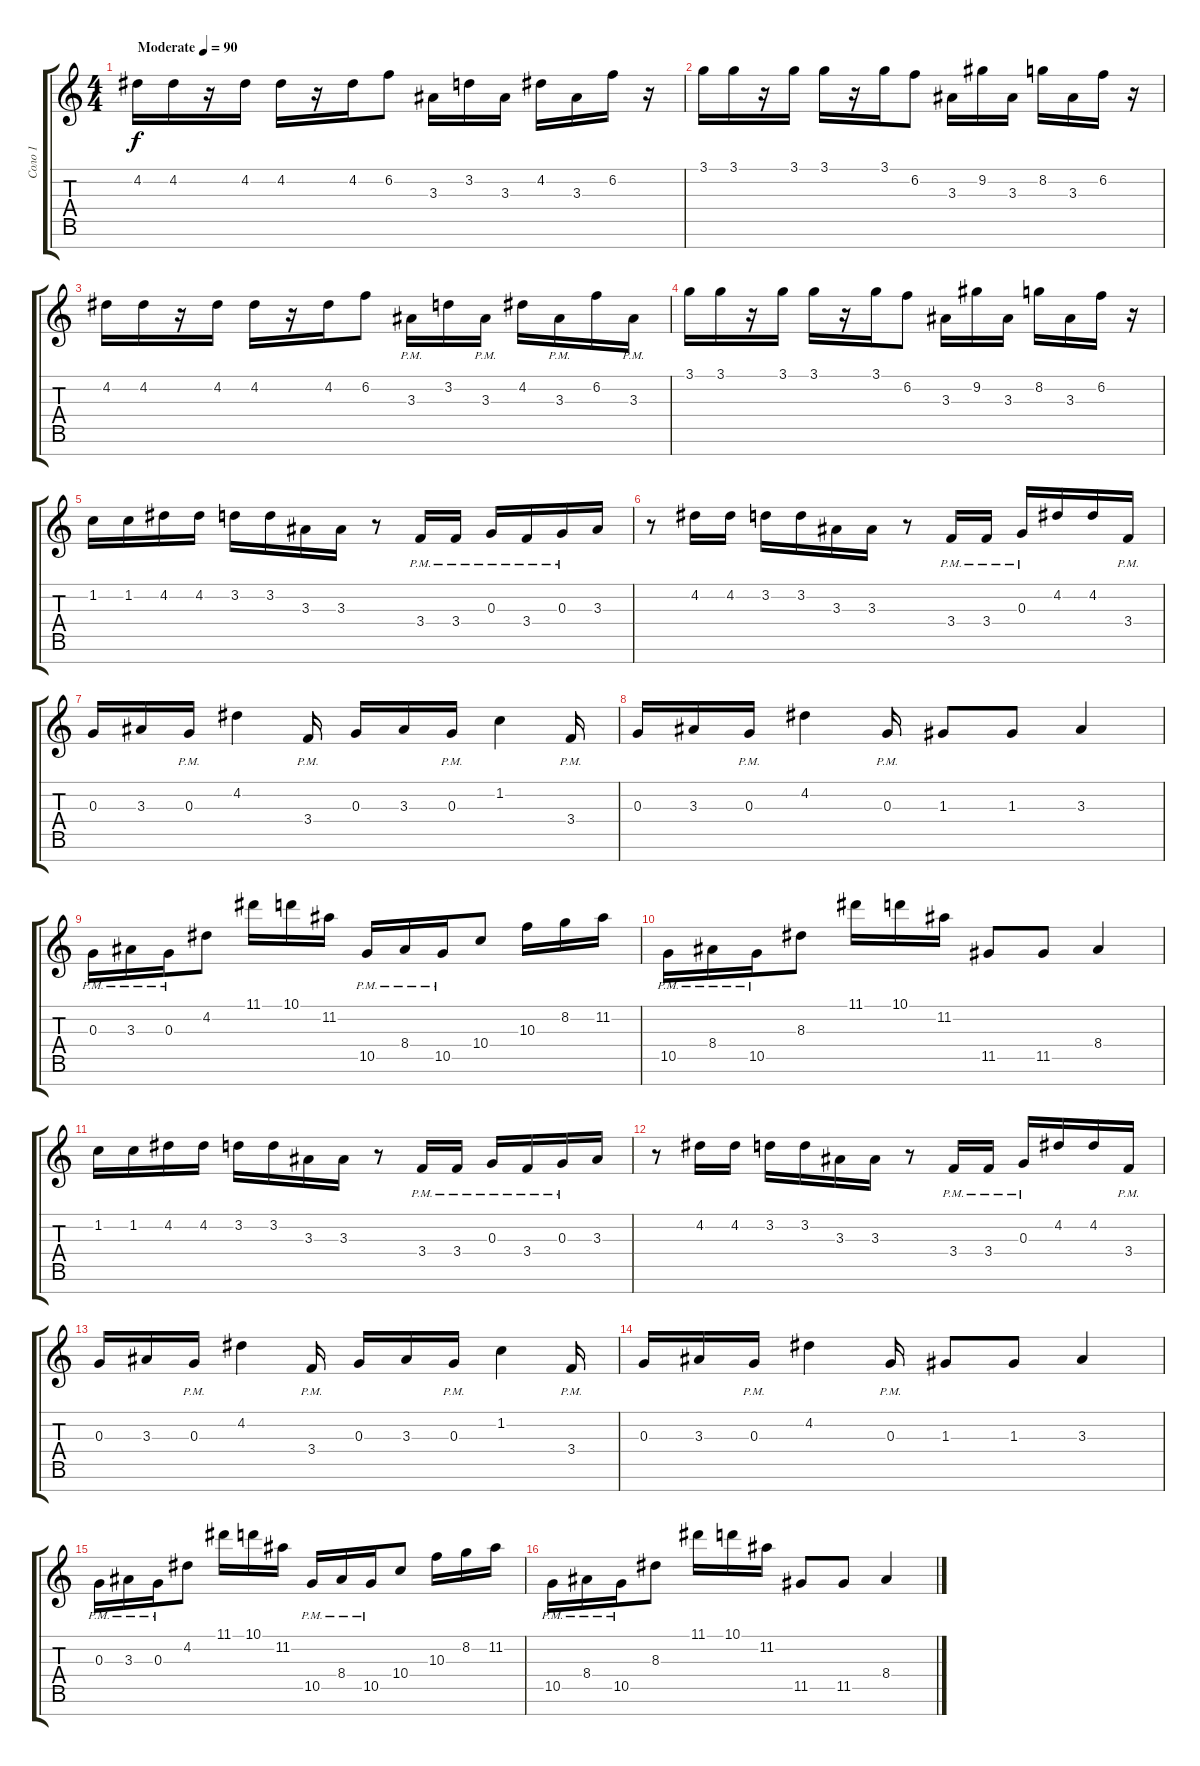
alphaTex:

\track ("Соло 1" "Соло 1") {instrument distortionguitar}
\staff {score tabs}
\tuning (E4 B3 G3 D3 A2 E2 B1) {hide}
\ts (4 4)
\tempo (90 "Moderate")
\clef g2
\ks c
4.2.16{dy f instrument distortionguitar} 4.2.16 r.16 4.2.16 4.2.16 r.16 4.2.16 6.2.8 3.3.16 3.2.16 3.3.16 4.2.16 3.3.16 6.2.16 r.16 |
3.1.16 3.1.16 r.16 3.1.16 3.1.16 r.16 3.1.16 6.2.8 3.3.16 9.2.16 3.3.16 8.2.16 3.3.16 6.2.16 r.16 |
4.2.16 4.2.16 r.16 4.2.16 4.2.16 r.16 4.2.16 6.2.8 3.3{pm}.16 3.2.16 3.3{pm}.16 4.2.16 3.3{pm}.16 6.2.16 3.3{pm}.16 |
3.1.16 3.1.16 r.16 3.1.16 3.1.16 r.16 3.1.16 6.2.8 3.3.16 9.2.16 3.3.16 8.2.16 3.3.16 6.2.16 r.16 |
1.2.16 1.2.16 4.2.16 4.2.16 3.2.16 3.2.16 3.3.16 3.3.16 r.8 3.4{pm}.16 3.4{pm}.16 0.3{pm}.16 3.4{pm}.16 0.3{pm}.16 3.3.16 |
r.8 4.2.16 4.2.16 3.2.16 3.2.16 3.3.16 3.3.16 r.8 3.4{pm}.16 3.4{pm}.16 0.3{pm}.16 4.2.16 4.2.16 3.4{pm}.16 |
0.3.16 3.3.16 0.3{pm}.16 4.2.4 3.4{pm}.16 0.3.16 3.3.16 0.3{pm}.16 1.2.4 3.4{pm}.16 |
0.3.16 3.3.16 0.3{pm}.16 4.2.4 0.3{pm}.16 1.3.8 1.3.8 3.3.4 |
0.3{pm}.16 3.3{pm}.16 0.3{pm}.16 4.2.8 11.1.16 10.1.16 11.2.16 10.5{pm}.16 8.4{pm}.16 10.5{pm}.16 10.4.8 10.3.16 8.2.16 11.2.16 |
10.5{pm}.16 8.4{pm}.16 10.5{pm}.16 8.3.8 11.1.16 10.1.16 11.2.16 11.5.8 11.5.8 8.4.4 |
1.2.16 1.2.16 4.2.16 4.2.16 3.2.16 3.2.16 3.3.16 3.3.16 r.8 3.4{pm}.16 3.4{pm}.16 0.3{pm}.16 3.4{pm}.16 0.3{pm}.16 3.3.16 |
r.8 4.2.16 4.2.16 3.2.16 3.2.16 3.3.16 3.3.16 r.8 3.4{pm}.16 3.4{pm}.16 0.3{pm}.16 4.2.16 4.2.16 3.4{pm}.16 |
0.3.16 3.3.16 0.3{pm}.16 4.2.4 3.4{pm}.16 0.3.16 3.3.16 0.3{pm}.16 1.2.4 3.4{pm}.16 |
0.3.16 3.3.16 0.3{pm}.16 4.2.4 0.3{pm}.16 1.3.8 1.3.8 3.3.4 |
0.3{pm}.16 3.3{pm}.16 0.3{pm}.16 4.2.8 11.1.16 10.1.16 11.2.16 10.5{pm}.16 8.4{pm}.16 10.5{pm}.16 10.4.8 10.3.16 8.2.16 11.2.16 |
10.5{pm}.16 8.4{pm}.16 10.5{pm}.16 8.3.8 11.1.16 10.1.16 11.2.16 11.5.8 11.5.8 8.4.4
